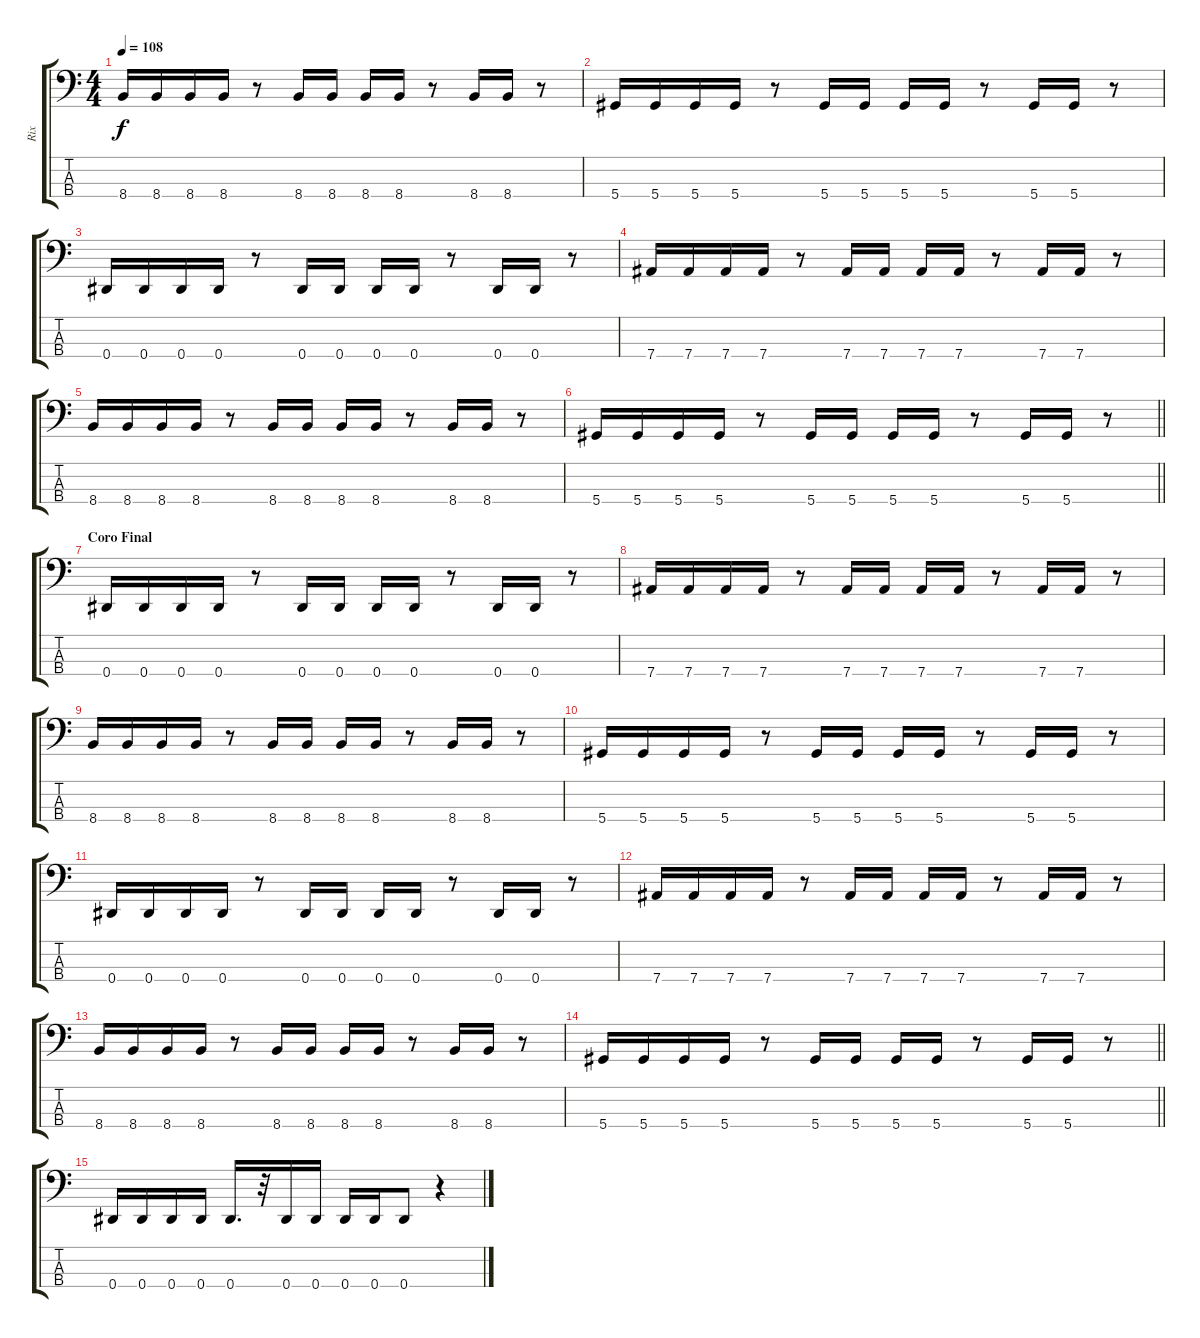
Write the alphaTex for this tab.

\track ("Rix" "Rix") {instrument electricbasspick}
\staff {score tabs}
\tuning (Gb2 Db2 Ab1 Eb1) {hide}
\ts (4 4)
\tempo 108
\clef f4
\ks c
8.4.16{dy f} 8.4.16 8.4.16 8.4.16 r.8 8.4.16 8.4.16 8.4.16 8.4.16 r.8 8.4.16 8.4.16 r.8 |
5.4.16 5.4.16 5.4.16 5.4.16 r.8 5.4.16 5.4.16 5.4.16 5.4.16 r.8 5.4.16 5.4.16 r.8 |
0.4.16 0.4.16 0.4.16 0.4.16 r.8 0.4.16 0.4.16 0.4.16 0.4.16 r.8 0.4.16 0.4.16 r.8 |
7.4.16 7.4.16 7.4.16 7.4.16 r.8 7.4.16 7.4.16 7.4.16 7.4.16 r.8 7.4.16 7.4.16 r.8 |
8.4.16 8.4.16 8.4.16 8.4.16 r.8 8.4.16 8.4.16 8.4.16 8.4.16 r.8 8.4.16 8.4.16 r.8 |
\barLineRight lightlight
5.4.16 5.4.16 5.4.16 5.4.16 r.8 5.4.16 5.4.16 5.4.16 5.4.16 r.8 5.4.16 5.4.16 r.8 |
\section ("" "Coro Final")
0.4.16 0.4.16 0.4.16 0.4.16 r.8 0.4.16 0.4.16 0.4.16 0.4.16 r.8 0.4.16 0.4.16 r.8 |
7.4.16 7.4.16 7.4.16 7.4.16 r.8 7.4.16 7.4.16 7.4.16 7.4.16 r.8 7.4.16 7.4.16 r.8 |
8.4.16 8.4.16 8.4.16 8.4.16 r.8 8.4.16 8.4.16 8.4.16 8.4.16 r.8 8.4.16 8.4.16 r.8 |
5.4.16 5.4.16 5.4.16 5.4.16 r.8 5.4.16 5.4.16 5.4.16 5.4.16 r.8 5.4.16 5.4.16 r.8 |
0.4.16 0.4.16 0.4.16 0.4.16 r.8 0.4.16 0.4.16 0.4.16 0.4.16 r.8 0.4.16 0.4.16 r.8 |
7.4.16 7.4.16 7.4.16 7.4.16 r.8 7.4.16 7.4.16 7.4.16 7.4.16 r.8 7.4.16 7.4.16 r.8 |
8.4.16 8.4.16 8.4.16 8.4.16 r.8 8.4.16 8.4.16 8.4.16 8.4.16 r.8 8.4.16 8.4.16 r.8 |
\barLineRight lightlight
5.4.16 5.4.16 5.4.16 5.4.16 r.8 5.4.16 5.4.16 5.4.16 5.4.16 r.8 5.4.16 5.4.16 r.8 |
0.4.16 0.4.16 0.4.16 0.4.16 0.4.16{d} r.32 0.4.16 0.4.16 0.4.16 0.4.16 0.4.8 r.4
